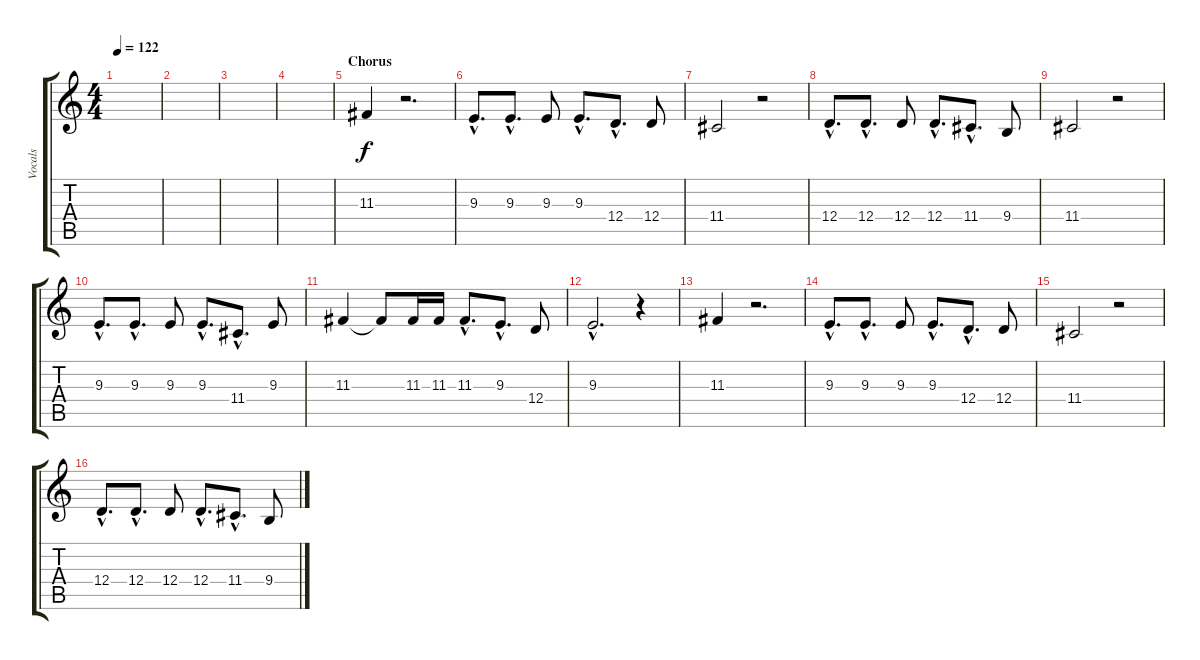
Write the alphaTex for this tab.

\track ("Vocals" "Vocals") {instrument bassoon}
\staff {score tabs}
\tuning (E4 B3 G3 D3 A2 E2) {hide}
\ts (4 4)
\tempo 122
\clef g2
\ks c
|
|
|
|
\section ("" "Chorus")
11.3.4 r.2{d} |
9.3{hac}.8{d} 9.3{hac}.8{d} 9.3.8 9.3{hac}.8{d} 12.4{hac}.8{d} 12.4.8 |
11.4.2 r.2 |
12.4{hac}.8{d} 12.4{hac}.8{d} 12.4.8 12.4{hac}.8{d} 11.4{hac}.8{d} 9.4.8 |
11.4.2 r.2 |
9.3{hac}.8{d} 9.3{hac}.8{d} 9.3.8 9.3{hac}.8{d} 11.4{hac}.8{d} 9.3.8 |
11.3.4 11.3{t}.8 11.3.16 11.3.16 11.3{hac}.8{d} 9.3{hac}.8{d} 12.4.8 |
9.3{hac}.2{d} r.4 |
11.3.4 r.2{d} |
9.3{hac}.8{d} 9.3{hac}.8{d} 9.3.8 9.3{hac}.8{d} 12.4{hac}.8{d} 12.4.8 |
11.4.2 r.2 |
12.4{hac}.8{d} 12.4{hac}.8{d} 12.4.8 12.4{hac}.8{d} 11.4{hac}.8{d} 9.4.8
